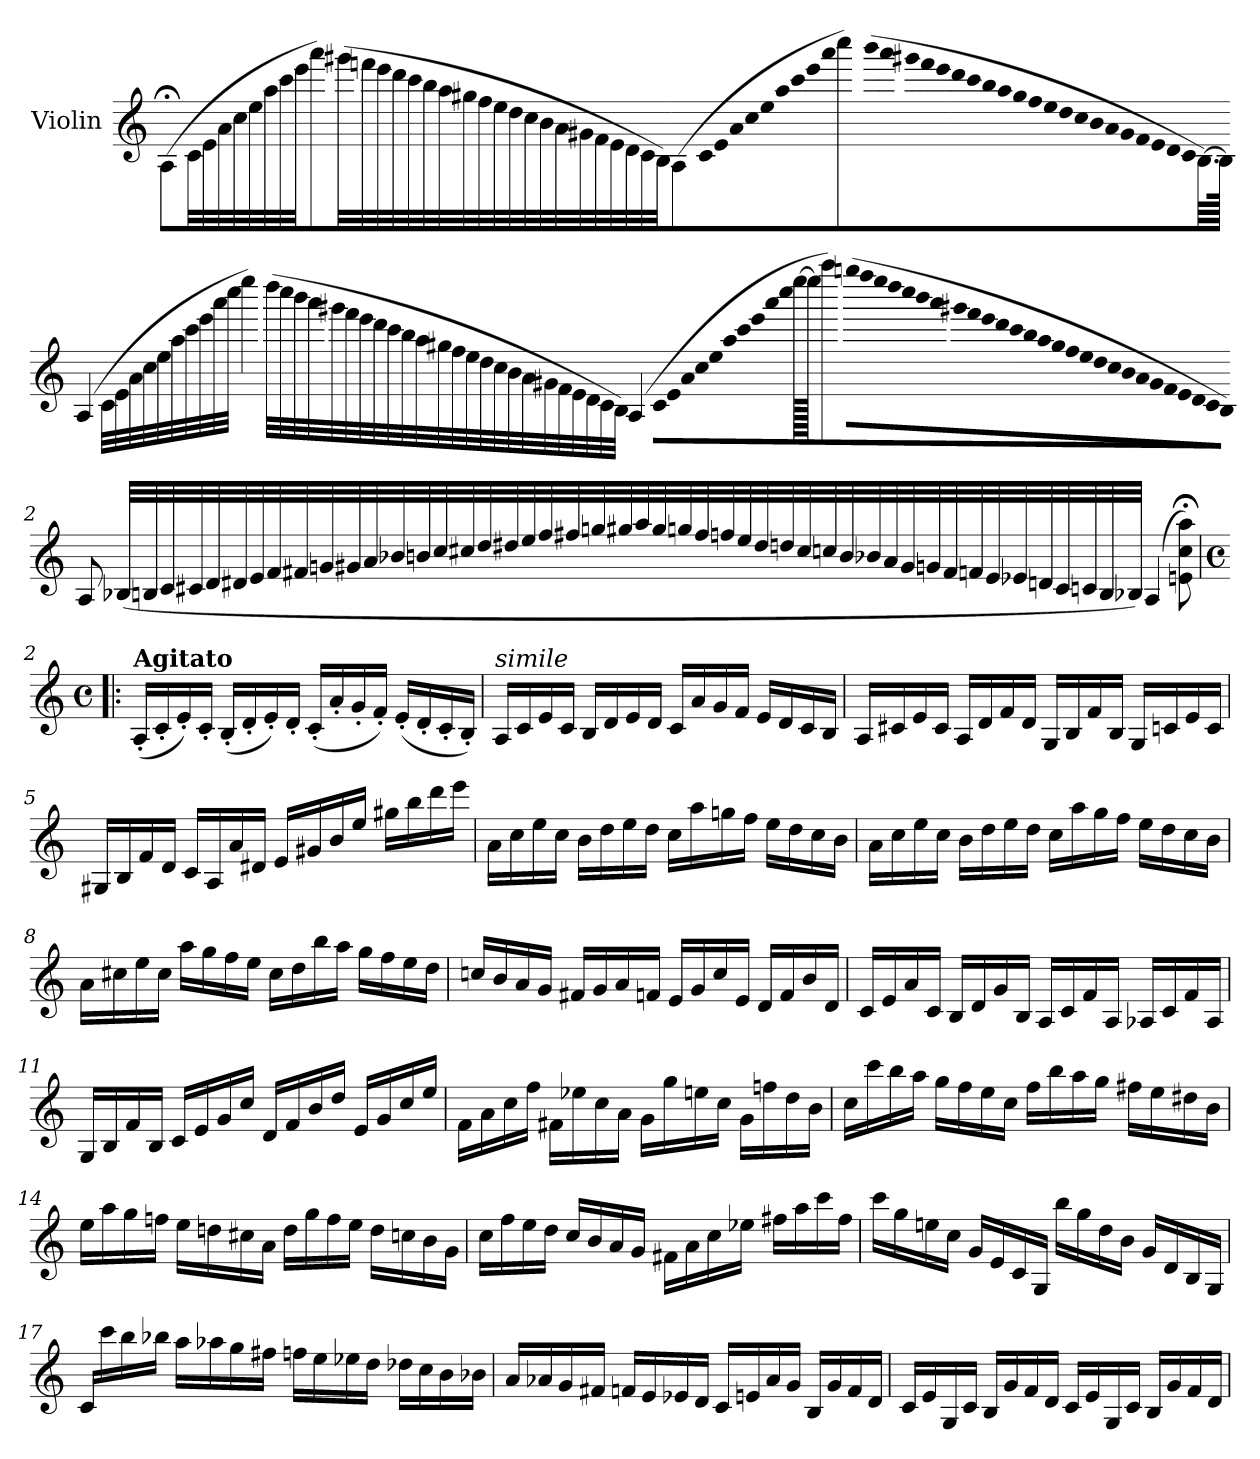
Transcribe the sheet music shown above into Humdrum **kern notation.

**kern
*part1
*staff1
*I"Violin
*I'Vln.
*clefG2
*k[]
=1
(<4A;</
32c!/LLL
32e!/
32a!/
32cc!/
32ee!/
32aa!/
32ccc!/
32eee!/JJJ
4aaa\)
*Xtuplet
(>40ggg#X!\LLL
40fffn!\
40eee!\
40ddd!\
40ccc!\
40bb!\
40aa!\
40gg#X!\
40ff!\
40ee!\
40dd!\
40cc!\
40b!\
40a!\
40g#X!\
40f!\
40e!\
40d!\
40c!\
40B!\JJJ)
(>4A/
!LO:N:vis=32
1920%53c!\LLL
!LO:N:vis=32
1920%53e!\
!LO:N:vis=32
1920%53a!\
!LO:N:vis=32
1920%53cc!\
!LO:N:vis=32
1920%53ee!\
!LO:N:vis=32
1920%53aa!\
!LO:N:vis=32
1920%53ccc!\
!LO:N:vis=32
1920%53eee!\
!LO:N:vis=32
1920%53aaa!\JJJ
4cccc\)
!LO:N:vis=32
(>480%11bbb!\LLL
!LO:N:vis=32
480%11aaa!\
!LO:N:vis=32
480%11ggg#X!\
!LO:N:vis=32
480%11fff!\
!LO:N:vis=32
480%11eee!\
!LO:N:vis=32
480%11ddd!\
!LO:N:vis=32
480%11ccc!\
!LO:N:vis=32
480%11bb!\
!LO:N:vis=32
480%11aa!\
!LO:N:vis=32
480%11gg#!\
!LO:N:vis=32
480%11ff!\
!LO:N:vis=32
480%11ee!\
!LO:N:vis=32
480%11dd!\
!LO:N:vis=32
480%11cc!\
!LO:N:vis=32
480%11b!\
!LO:N:vis=32
480%11a!\
!LO:N:vis=32
480%11g#!\
!LO:N:vis=32
480%11f!\
!LO:N:vis=32
480%11e!\
!LO:N:vis=32
480%11d!\
!LO:N:vis=32
480%11c!\
[80.B!\JJJ)
240B!\JJJ]
!!LO:LB:g=z
=1X1-
(>4A/
40c!\LLL
40e!\
40a!\
40cc!\
40ee!\
40aa!\
40ccc!\
40eee!\
40aaa!\
40cccc!\JJJ
4eeee\)
(>32dddd!\LLL
32cccc!\
32bbb!\
32aaa!\
32ggg#X!\
32fff!\
32eee!\
32ddd!\
32ccc!\
32bb!\
32aa!\
32gg#X!\
32ff!\
32ee!\
32dd!\
32cc!\
32b!\
32a!\
32g#X!\
32f!\
32e!\
32d!\
32c!\
32B!\JJJ)
(>4A/
!LO:N:vis=32
480%11c!\LLL
!LO:N:vis=32
480%11e!\
!LO:N:vis=32
480%11a!\
!LO:N:vis=32
480%11cc!\
!LO:N:vis=32
480%11ee!\
!LO:N:vis=32
480%11aa!\
!LO:N:vis=32
480%11ccc!\
!LO:N:vis=32
480%11eee!\
!LO:N:vis=32
480%11aaa!\
!LO:N:vis=32
480%11cccc!\
[48eeee!\JJJ
480eeee!\]
4aaaa\)
!LO:N:vis=32
(>1920%53ggggn!\LLL
!LO:N:vis=32
1920%53ffff!\
!LO:N:vis=32
1920%53eeee!\
!LO:N:vis=32
1920%53dddd!\
!LO:N:vis=32
1920%53cccc!\
!LO:N:vis=32
1920%53bbb!\
!LO:N:vis=32
1920%53aaa!\
!LO:N:vis=32
1920%53ggg#X!\
!LO:N:vis=32
1920%53fff!\
!LO:N:vis=32
1920%53eee!\
!LO:N:vis=32
1920%53ddd!\
!LO:N:vis=32
1920%53ccc!\
!LO:N:vis=32
1920%53bb!\
!LO:N:vis=32
1920%53aa!\
!LO:N:vis=32
1920%53gg#!\
!LO:N:vis=32
1920%53ff!\
!LO:N:vis=32
1920%53ee!\
!LO:N:vis=32
1920%53dd!\
!LO:N:vis=32
1920%53cc!\
!LO:N:vis=32
1920%53b!\
!LO:N:vis=32
1920%53a!\
!LO:N:vis=32
1920%53g#!\
!LO:N:vis=32
1920%53f!\
!LO:N:vis=32
1920%53e!\
!LO:N:vis=32
1920%53d!\
!LO:N:vis=32
1920%53c!\
!LO:N:vis=32
1920%53B!\JJJ)
!!LO:LB:g=z
=2X-
8A/
(<32B-X!/LLL
32Bn!/
32c!/
32c#X!/
32d!/
32d#X!/
32e!/
32f!/
32f#X!/
32g!/
32g#X!/
32a!/
32b-X!/
32bn!/
32cc!/
32cc#X!/
32dd!/
32dd#X!/
32ee!/
32ff!/
32ff#X!/
32gg!/
32gg#X!/
32aa!/
32gg#!/
32ggn!/
32ff#!/
32ffn!/
32ee!/
32dd#!/
32ddn!/
32cc#!/
32ccn!/
32b!/
32b-X!/
32a!/
32g#!/
32gn!/
32f#!/
32fn!/
32e!/
32e-X!/
32dn!/
32c#!/
32cn!/
32B!/
32B-X!/JJJ)
(>4A/
8en\;< 8cc\;< 8aa\;<)
!!LO:LB:g=z
=2!|:
*M4/4
*met(c)
!LO:TX:a:B:t=Agitato
(<16A'/LL
16c'/
16e'/)
16c'/JJ
(<16B'/LL
16d'/
16e'/)
16d'/JJ
(<16c'/LL
16a'/
16g'/
16f'/JJ)
(<16e'/LL
16d'/
16c'/
16B'/JJ)
=3
!LO:TX:a:i:t=simile
16A/LL
16c/
16e/
16c/JJ
16B/LL
16d/
16e/
16d/JJ
16c/LL
16a/
16g/
16f/JJ
16e/LL
16d/
16c/
16B/JJ
=4
16A/LL
16c#X/
16e/
16c#/JJ
16A/LL
16d/
16f/
16d/JJ
16G/LL
16B/
16f/
16B/JJ
16G/LL
16cn/
16e/
16c/JJ
!!LO:LB:g=z
=5
16G#X/LL
16B/
16f/
16d/JJ
16c/LL
16A/
16a/
16d#X/JJ
16e/LL
16g#X/
16b/
16ee/JJ
16gg#X\LL
16bb\
16ddd\
16eee\JJ
=6
16a\LL
16cc\
16ee\
16cc\JJ
16b\LL
16dd\
16ee\
16dd\JJ
16cc\LL
16aa\
16ggn\
16ff\JJ
16ee\LL
16dd\
16cc\
16b\JJ
=7
16a\LL
16cc\
16ee\
16cc\JJ
16b\LL
16dd\
16ee\
16dd\JJ
16cc\LL
16aa\
16gg\
16ff\JJ
16ee\LL
16dd\
16cc\
16b\JJ
!!LO:LB:g=z
=8
16a\LL
16cc#X\
16ee\
16cc#\JJ
16aa\LL
16gg\
16ff\
16ee\JJ
16cc#\LL
16dd\
16bb\
16aa\JJ
16gg\LL
16ff\
16ee\
16dd\JJ
=9
16ccn/LL
16b/
16a/
16g/JJ
16f#X/LL
16g/
16a/
16fn/JJ
16e/LL
16g/
16cc/
16e/JJ
16d/LL
16f/
16b/
16d/JJ
=10
16c/LL
16e/
16a/
16c/JJ
16B/LL
16d/
16g/
16B/JJ
16A/LL
16c/
16f/
16A/JJ
16A-X/LL
16c/
16f/
16A-/JJ
!!LO:LB:g=z
=11
16G/LL
16B/
16f/
16B/JJ
16c/LL
16e/
16g/
16cc/JJ
16d/LL
16f/
16b/
16dd/JJ
16e/LL
16g/
16cc/
16ee/JJ
=12
16f\LL
16a\
16cc\
16ff\JJ
16f#X\LL
16ee-X\
16cc\
16a\JJ
16g\LL
16gg\
16een\
16cc\JJ
16g\LL
16ffn\
16dd\
16b\JJ
=13
16cc\LL
16ccc\
16bb\
16aa\JJ
16gg\LL
16ff\
16ee\
16cc\JJ
16ff\LL
16bb\
16aa\
16gg\JJ
16ff#X\LL
16ee\
16dd#X\
16b\JJ
!!LO:LB:g=z
=14
16ee\LL
16aa\
16gg\
16ffn\JJ
16ee\LL
16ddn\
16cc#X\
16a\JJ
16dd\LL
16gg\
16ff\
16ee\JJ
16dd\LL
16ccn\
16b\
16g\JJ
=15
16cc\LL
16ff\
16ee\
16dd\JJ
16cc/LL
16b/
16a/
16g/JJ
16f#X\LL
16a\
16cc\
16ee-X\JJ
16ff#X\LL
16aa\
16ccc\
16ff#\JJ
=16
16ccc\LL
16gg\
16een\
16cc\JJ
16g/LL
16e/
16c/
16G/JJ
16bb\LL
16gg\
16dd\
16b\JJ
16g/LL
16d/
16B/
16G/JJ
!!LO:LB:g=z
=17
16c/LL
16ccc\
16bb\
16bb-X\JJ
16aa\LL
16aa-X\
16gg\
16ff#X\JJ
16ffn\LL
16ee\
16ee-X\
16dd\JJ
16dd-X\LL
16cc\
16b\
16b-X\JJ
=18
16a/LL
16a-X/
16g/
16f#X/JJ
16fn/LL
16e/
16e-X/
16d/JJ
16c/LL
16en/
16a-/
16g/JJ
16B/LL
16g/
16f/
16d/JJ
=19
16c/LL
16e/
16G/
16c/JJ
16B/LL
16g/
16f/
16d/JJ
16c/LL
16e/
16G/
16c/JJ
16B/LL
16g/
16f/
16d/JJ
=
*-
